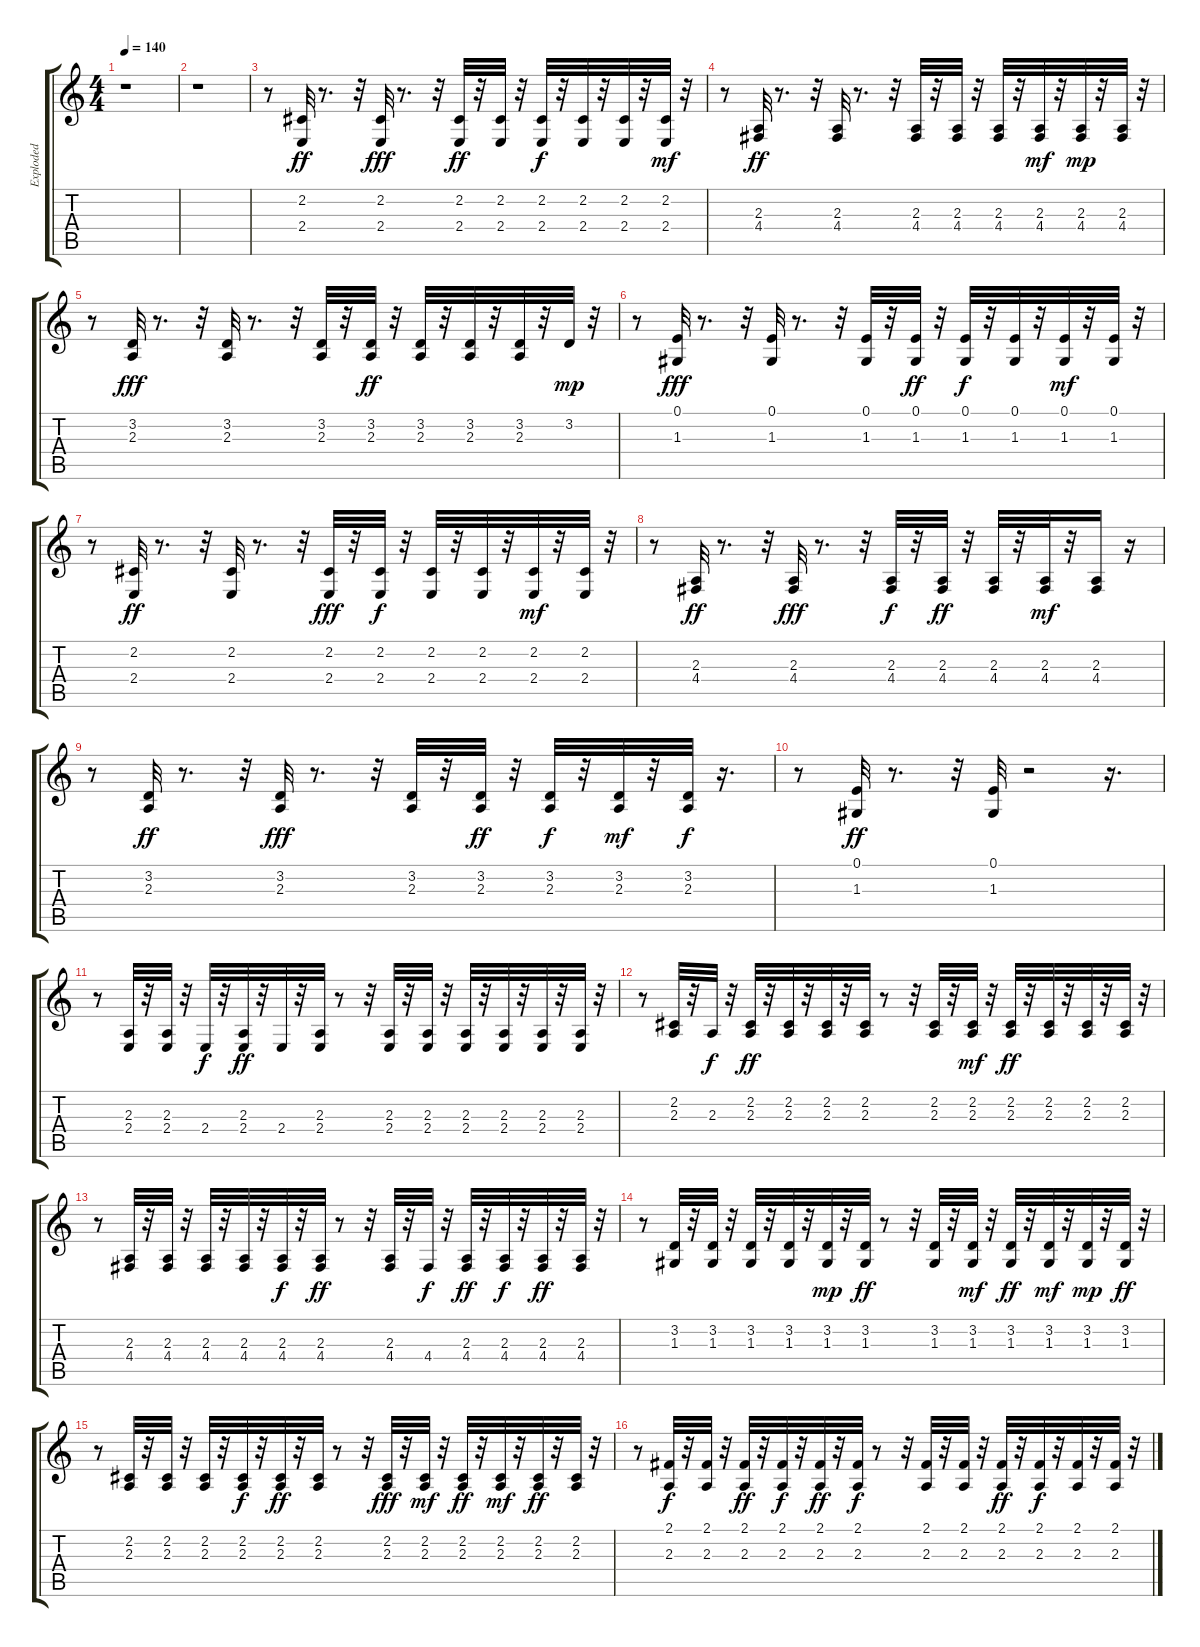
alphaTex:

\track ("Exploded" "Exploded") {instrument lead8bassandlead}
\staff {score tabs}
\tuning (E4 B3 G3 D3 A2 E2) {hide}
\ts (4 4)
\tempo 140
\clef g2
\ks c
r.1{dy f} |
r.1 |
r.8 (2.2 2.4).32{dy ff} r.8{d} r.32 (2.2 2.4).32{dy fff} r.8{d} r.32 (2.2 2.4).32{dy ff} r.32 (2.2 2.4).32 r.32 (2.2 2.4).32{dy f} r.32 (2.2 2.4).32 r.32 (2.2 2.4).32 r.32 (2.2 2.4).32{dy mf} r.32 |
r.8 (2.3 4.4).32{dy ff} r.8{d} r.32 (2.3 4.4).32 r.8{d} r.32 (2.3 4.4).32 r.32 (2.3 4.4).32 r.32 (2.3 4.4).32 r.32 (2.3 4.4).32{dy mf} r.32 (2.3 4.4).32{dy mp} r.32 (2.3 4.4).32 r.32 |
r.8 (3.2 2.3).32{dy fff} r.8{d} r.32 (3.2 2.3).32 r.8{d} r.32 (3.2 2.3).32 r.32 (3.2 2.3).32{dy ff} r.32 (3.2 2.3).32 r.32 (3.2 2.3).32 r.32 (3.2 2.3).32 r.32 3.2.32{dy mp} r.32 |
r.8 (0.1 1.3).32{dy fff} r.8{d} r.32 (0.1 1.3).32 r.8{d} r.32 (0.1 1.3).32 r.32 (0.1 1.3).32{dy ff} r.32 (0.1 1.3).32{dy f} r.32 (0.1 1.3).32 r.32 (0.1 1.3).32{dy mf} r.32 (0.1 1.3).32 r.32 |
r.8 (2.2 2.4).32{dy ff} r.8{d} r.32 (2.2 2.4).32 r.8{d} r.32 (2.2 2.4).32{dy fff} r.32 (2.2 2.4).32{dy f} r.32 (2.2 2.4).32 r.32 (2.2 2.4).32 r.32 (2.2 2.4).32{dy mf} r.32 (2.2 2.4).32 r.32 |
r.8 (2.3 4.4).32{dy ff} r.8{d} r.32 (2.3 4.4).32{dy fff} r.8{d} r.32 (2.3 4.4).32{dy f} r.32 (2.3 4.4).32{dy ff} r.32 (2.3 4.4).32 r.32 (2.3 4.4).32{dy mf} r.32 (2.3 4.4).16 r.16 |
r.8 (3.2 2.3).32{dy ff} r.8{d} r.32 (3.2 2.3).32{dy fff} r.8{d} r.32 (3.2 2.3).32 r.32 (3.2 2.3).32{dy ff} r.32 (3.2 2.3).32{dy f} r.32 (3.2 2.3).32{dy mf} r.32 (3.2 2.3).32{dy f} r.16{d} |
r.8 (0.1 1.3).32{dy ff} r.8{d} r.32 (0.1 1.3).32 r.2 r.16{d} |
r.8 (2.3 2.4).32 r.32 (2.3 2.4).32 r.32 2.4.32{dy f} r.32 (2.3 2.4).32{dy ff} r.32 2.4.32 r.32 (2.3 2.4).32 r.8 r.32 (2.3 2.4).32 r.32 (2.3 2.4).32 r.32 (2.3 2.4).32 r.32 (2.3 2.4).32 r.32 (2.3 2.4).32 r.32 (2.3 2.4).32 r.32 |
r.8 (2.2 2.3).32 r.32 2.3.32{dy f} r.32 (2.2 2.3).32{dy ff} r.32 (2.2 2.3).32 r.32 (2.2 2.3).32 r.32 (2.2 2.3).32 r.8 r.32 (2.2 2.3).32 r.32 (2.2 2.3).32{dy mf} r.32 (2.2 2.3).32{dy ff} r.32 (2.2 2.3).32 r.32 (2.2 2.3).32 r.32 (2.2 2.3).32 r.32 |
r.8 (2.3 4.4).32 r.32 (2.3 4.4).32 r.32 (2.3 4.4).32 r.32 (2.3 4.4).32 r.32 (2.3 4.4).32{dy f} r.32 (2.3 4.4).32{dy ff} r.8 r.32 (2.3 4.4).32 r.32 4.4.32{dy f} r.32 (2.3 4.4).32{dy ff} r.32 (2.3 4.4).32{dy f} r.32 (2.3 4.4).32{dy ff} r.32 (2.3 4.4).32 r.32 |
r.8 (3.2 1.3).32 r.32 (3.2 1.3).32 r.32 (3.2 1.3).32 r.32 (3.2 1.3).32 r.32 (3.2 1.3).32{dy mp} r.32 (3.2 1.3).32{dy ff} r.8 r.32 (3.2 1.3).32 r.32 (3.2 1.3).32{dy mf} r.32 (3.2 1.3).32{dy ff} r.32 (3.2 1.3).32{dy mf} r.32 (3.2 1.3).32{dy mp} r.32 (3.2 1.3).32{dy ff} r.32 |
r.8 (2.2 2.3).32 r.32 (2.2 2.3).32 r.32 (2.2 2.3).32 r.32 (2.2 2.3).32{dy f} r.32 (2.2 2.3).32{dy ff} r.32 (2.2 2.3).32 r.8 r.32 (2.2 2.3).32{dy fff} r.32 (2.2 2.3).32{dy mf} r.32 (2.2 2.3).32{dy ff} r.32 (2.2 2.3).32{dy mf} r.32 (2.2 2.3).32{dy ff} r.32 (2.2 2.3).32 r.32 |
r.8 (2.1 2.3).32{dy f} r.32 (2.1 2.3).32 r.32 (2.1 2.3).32{dy ff} r.32 (2.1 2.3).32{dy f} r.32 (2.1 2.3).32{dy ff} r.32 (2.1 2.3).32{dy f} r.8 r.32 (2.1 2.3).32 r.32 (2.1 2.3).32 r.32 (2.1 2.3).32{dy ff} r.32 (2.1 2.3).32{dy f} r.32 (2.1 2.3).32 r.32 (2.1 2.3).32 r.32
